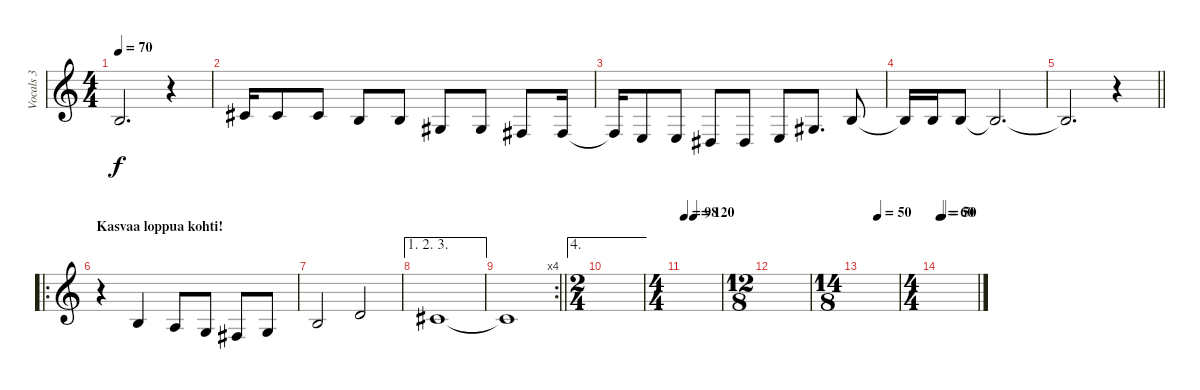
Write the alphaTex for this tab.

\track ("Vocals 3" "Vocals 3") {instrument flute}
\staff {score}
\tuning (E4 B3 G3 D3 A2 E2) {hide}
\ts (4 4)
\tempo 70
\clef g2
\ks c
0.2{t}.2{d dy f} r.4 |
2.2.16 2.2.8 2.2.8 0.2.8 0.2.8 1.3.8 1.3.8 4.4.8 4.4.16 |
4.4{t}.16 2.4.8 2.4.8 1.4.8 1.4.8 2.4.8 1.3.8{d} 0.2.8 |
0.2{t}.16 0.2.16 0.2.8 0.2{t}.2{d} |
\barLineRight lightlight
0.2{t}.2{d} r.4 |
\ro
\section ("" "Kasvaa loppua kohti!")
r.4 0.2.4 2.3.8 0.3.8 4.4.8 0.3.8 |
0.2.2 3.2.2 |
\ae (1 2 3)
2.2.1 |
\rc 4
\barLineRight lightlight
2.2{t}.1 |
\ae 4
\ts (2 4)
|
\ts (4 4)
\tempo 98
\tempo (120 0.25)
|
\ts (12 8)
|
\ts (14 8)
\tempo (50 0.42857142857142855)
|
\ts (4 4)
\tempo 60
\tempo (50 0.0625)
